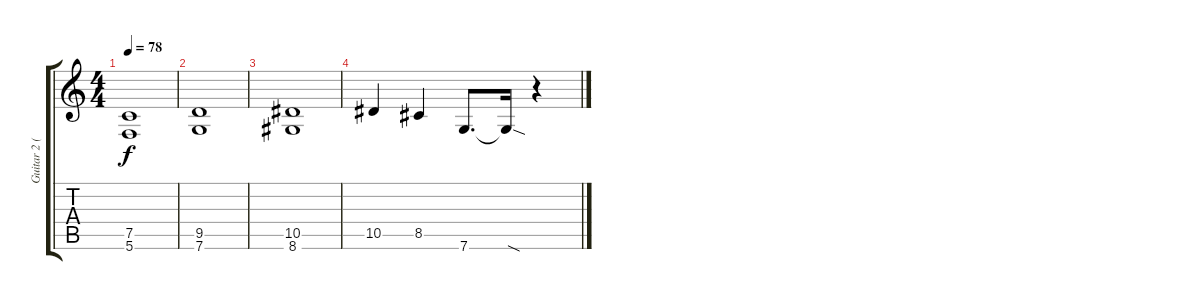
\track ("Guitar 2 (Distortion)" "Guitar 2 (") {instrument distortionguitar}
\staff {score tabs}
\tuning (C4 G3 Eb3 Bb2 F2 C2) {hide}
\ts (4 4)
\tempo 78
\clef g2
\ks c
(7.5 5.6).1{dy f} |
(9.5 7.6).1 |
(10.5 8.6).1 |
10.5.4 8.5.4 7.6.8{d} 7.6{sod t}.16 r.4
